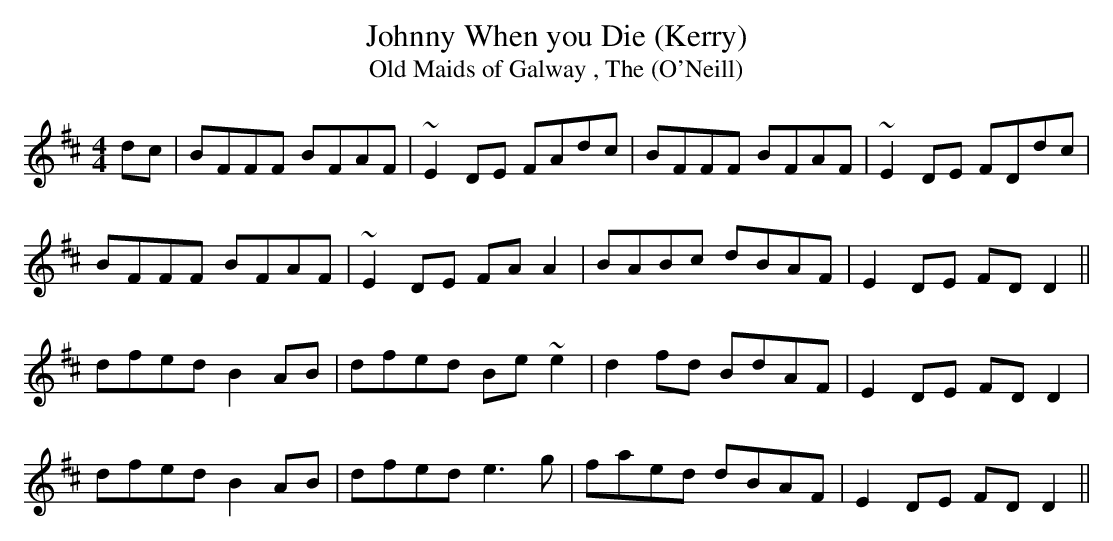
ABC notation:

X:1
T: Johnny When you Die (Kerry)
T: Old Maids of Galway , The (O'Neill)
M:4/4
L:1/8
K:D
dc|BFFF BFAF|~E2DE FAdc|BFFF BFAF|~E2DE FDdc|
BFFF BFAF|~E2DE FAA2|BABc dBAF|E2DE FDD2||
dfed B2AB|dfed Be~e2|d2fd BdAF|E2DE FDD2|
dfed B2AB|dfed e3g|faed dBAF|E2DE FDD2||
